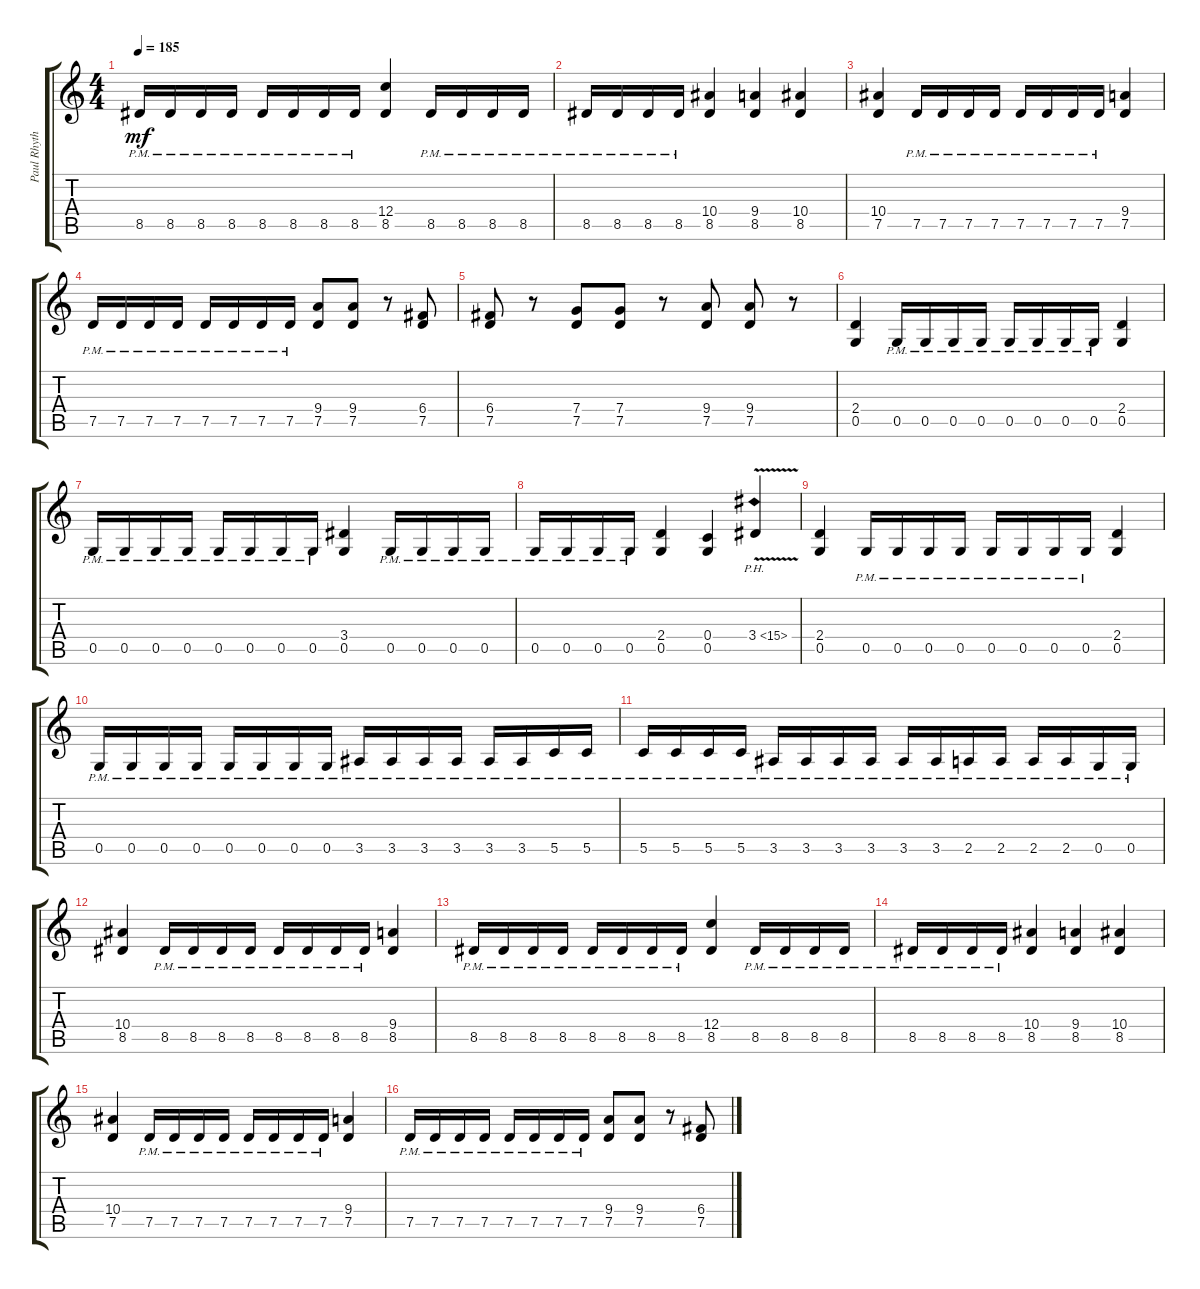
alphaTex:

\track ("Paul Rhythm" "Paul Rhyth") {instrument distortionguitar}
\staff {score tabs}
\tuning (D4 A3 F3 C3 G2 C2) {hide}
\ts (4 4)
\tempo 185
\clef g2
\ks c
8.5{pm}.16{dy mf} 8.5{pm}.16 8.5{pm}.16 8.5{pm}.16 8.5{pm}.16 8.5{pm}.16 8.5{pm}.16 8.5{pm}.16 (12.4 8.5).4 8.5{pm}.16 8.5{pm}.16 8.5{pm}.16 8.5{pm}.16 |
8.5{pm}.16 8.5{pm}.16 8.5{pm}.16 8.5{pm}.16 (10.4 8.5).4 (9.4 8.5).4 (10.4 8.5).4 |
(10.4 7.5).4 7.5{pm}.16 7.5{pm}.16 7.5{pm}.16 7.5{pm}.16 7.5{pm}.16 7.5{pm}.16 7.5{pm}.16 7.5{pm}.16 (9.4 7.5).4 |
7.5{pm}.16 7.5{pm}.16 7.5{pm}.16 7.5{pm}.16 7.5{pm}.16 7.5{pm}.16 7.5{pm}.16 7.5{pm}.16 (9.4 7.5).8 (9.4 7.5).8 r.8 (6.4 7.5).8 |
(6.4 7.5).8 r.8 (7.4 7.5).8 (7.4 7.5).8 r.8 (9.4 7.5).8 (9.4 7.5).8 r.8 |
(2.4 0.5).4 0.5{pm}.16 0.5{pm}.16 0.5{pm}.16 0.5{pm}.16 0.5{pm}.16 0.5{pm}.16 0.5{pm}.16 0.5{pm}.16 (2.4 0.5).4 |
0.5{pm}.16 0.5{pm}.16 0.5{pm}.16 0.5{pm}.16 0.5{pm}.16 0.5{pm}.16 0.5{pm}.16 0.5{pm}.16 (3.4 0.5).4 0.5{pm}.16 0.5{pm}.16 0.5{pm}.16 0.5{pm}.16 |
0.5{pm}.16 0.5{pm}.16 0.5{pm}.16 0.5{pm}.16 (2.4 0.5).4 (0.4 0.5).4 3.4{ph 12 v}.4 |
(2.4 0.5).4 0.5{pm}.16 0.5{pm}.16 0.5{pm}.16 0.5{pm}.16 0.5{pm}.16 0.5{pm}.16 0.5{pm}.16 0.5{pm}.16 (2.4 0.5).4 |
0.5{pm}.16 0.5{pm}.16 0.5{pm}.16 0.5{pm}.16 0.5{pm}.16 0.5{pm}.16 0.5{pm}.16 0.5{pm}.16 3.5{pm}.16 3.5{pm}.16 3.5{pm}.16 3.5{pm}.16 3.5{pm}.16 3.5{pm}.16 5.5{pm}.16 5.5{pm}.16 |
5.5{pm}.16 5.5{pm}.16 5.5{pm}.16 5.5{pm}.16 3.5{pm}.16 3.5{pm}.16 3.5{pm}.16 3.5{pm}.16 3.5{pm}.16 3.5{pm}.16 2.5{pm}.16 2.5{pm}.16 2.5{pm}.16 2.5{pm}.16 0.5{pm}.16 0.5{pm}.16 |
(10.4 8.5).4 8.5{pm}.16 8.5{pm}.16 8.5{pm}.16 8.5{pm}.16 8.5{pm}.16 8.5{pm}.16 8.5{pm}.16 8.5{pm}.16 (9.4 8.5).4 |
8.5{pm}.16 8.5{pm}.16 8.5{pm}.16 8.5{pm}.16 8.5{pm}.16 8.5{pm}.16 8.5{pm}.16 8.5{pm}.16 (12.4 8.5).4 8.5{pm}.16 8.5{pm}.16 8.5{pm}.16 8.5{pm}.16 |
8.5{pm}.16 8.5{pm}.16 8.5{pm}.16 8.5{pm}.16 (10.4 8.5).4 (9.4 8.5).4 (10.4 8.5).4 |
(10.4 7.5).4 7.5{pm}.16 7.5{pm}.16 7.5{pm}.16 7.5{pm}.16 7.5{pm}.16 7.5{pm}.16 7.5{pm}.16 7.5{pm}.16 (9.4 7.5).4 |
7.5{pm}.16 7.5{pm}.16 7.5{pm}.16 7.5{pm}.16 7.5{pm}.16 7.5{pm}.16 7.5{pm}.16 7.5{pm}.16 (9.4 7.5).8 (9.4 7.5).8 r.8 (6.4 7.5).8
